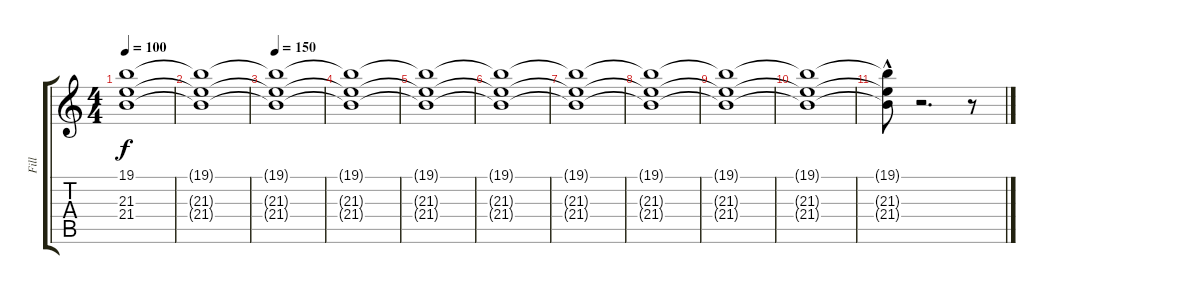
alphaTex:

\track ("Fill" "Fill") {instrument pad2warm}
\staff {score tabs}
\tuning (E4 B3 G3 D3 A2 E2) {hide}
\ts (4 4)
\tempo 100
\clef g2
\ks c
(19.1{t} 21.3{t} 21.4{t}).1{dy f} |
(19.1{t} 21.3{t} 21.4{t}).1 |
\tempo 150
(19.1{t} 21.3{t} 21.4{t}).1 |
(19.1{t} 21.3{t} 21.4{t}).1 |
(19.1{t} 21.3{t} 21.4{t}).1 |
(19.1{t} 21.3{t} 21.4{t}).1 |
(19.1{t} 21.3{t} 21.4{t}).1 |
(19.1{t} 21.3{t} 21.4{t}).1 |
(19.1{t} 21.3{t} 21.4{t}).1 |
(19.1{t} 21.3{t} 21.4{t}).1 |
(19.1{hac t} 21.3{hac t} 21.4{t}).8 r.2{d} r.8
